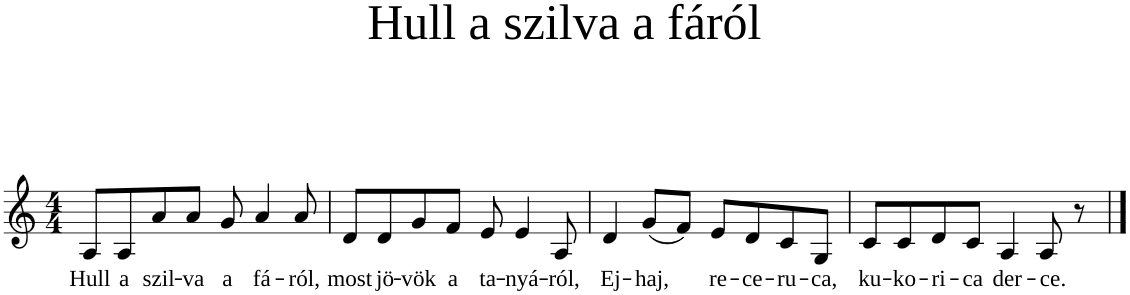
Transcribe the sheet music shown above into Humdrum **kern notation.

**kern	**text
*part1	*part1
*staff1	*staff1
*I"Piano	*
*I'Pno.	*
*clefG2	*
*k[]	*
*M4/4	*
=1	=1
!	!LO:LY:b
8A/L	Hull
!	!LO:LY:b
8A/	a
!	!LO:LY:b
8a/	szil-
!	!LO:LY:b
8a/J	-va
!	!LO:LY:b
8g/	a
!	!LO:LY:b
4a/	fá-
!	!LO:LY:b
8a/	-ról,
=2	=2
!	!LO:LY:b
8d/L	most
!	!LO:LY:b
8d/	jö-
!	!LO:LY:b
8g/	-vök
!	!LO:LY:b
8f/J	a
!	!LO:LY:b
8e/	ta-
!	!LO:LY:b
4e/	-nyá-
!	!LO:LY:b
8A/	-ról,
=3	=3
!	!LO:LY:b
4d/	Ej-
!	!LO:LY:b
(8g/L	haj,
8f/J)	.
!	!LO:LY:b
8e/L	re-
!	!LO:LY:b
8d/	-ce-
!	!LO:LY:b
8c/	-ru-
!	!LO:LY:b
8G/J	-ca,
=4	=4
!	!LO:LY:b
8c/L	ku-
!	!LO:LY:b
8c/	-ko-
!	!LO:LY:b
8d/	-ri-
!	!LO:LY:b
8c/J	-ca
!	!LO:LY:b
4A/	der-
!	!LO:LY:b
8A/	-ce.-
8r	.
==	==
*-	*-
